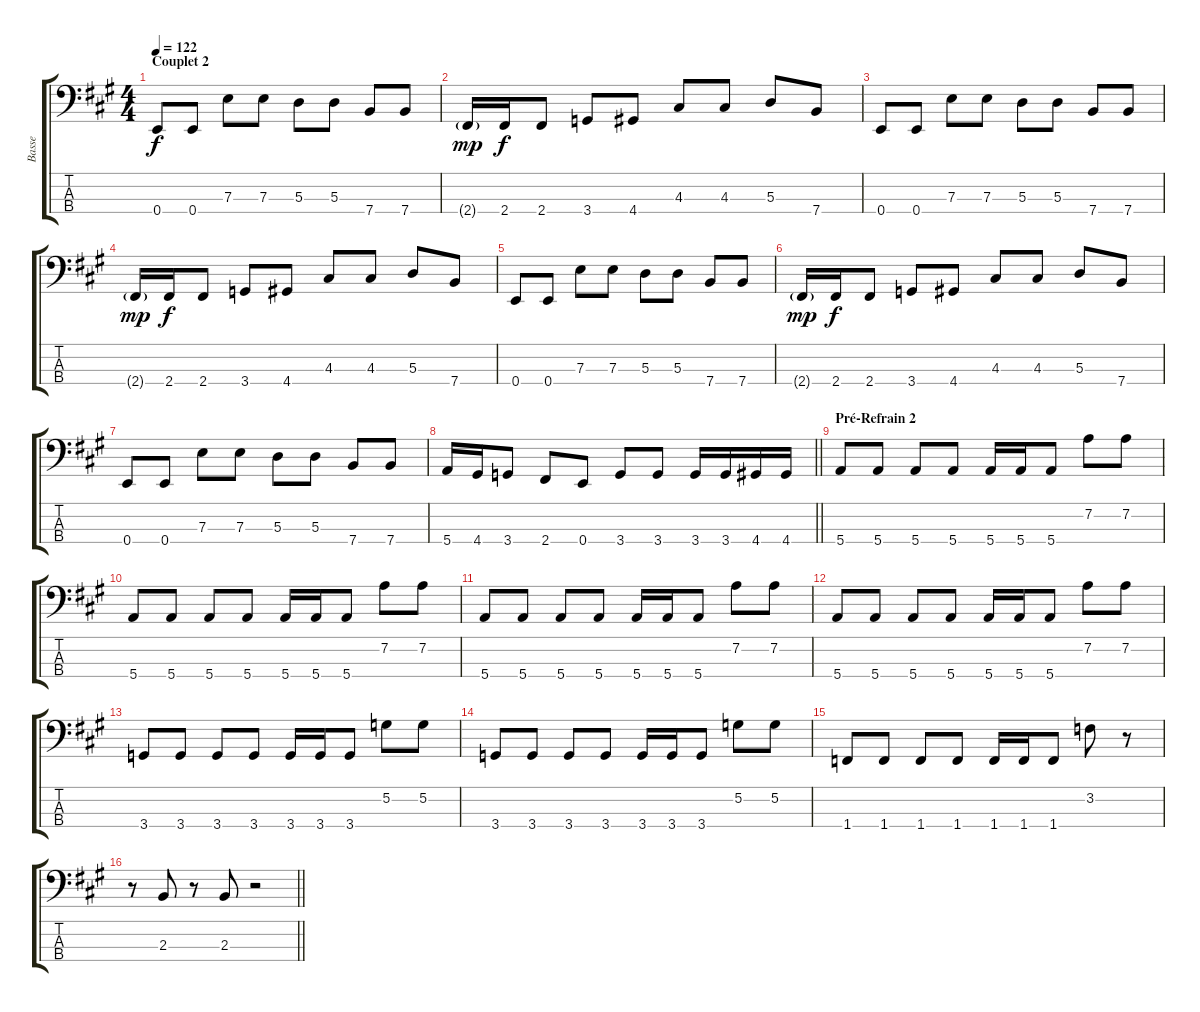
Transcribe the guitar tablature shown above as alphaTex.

\track ("Basse" "Basse") {instrument electricbassfinger}
\staff {score tabs}
\tuning (G2 D2 A1 E1) {hide}
\ts (4 4)
\section ("" "Couplet 2")
\tempo 122
\clef f4
\ks a
0.4.8{dy f} 0.4.8 7.3.8 7.3.8 5.3.8 5.3.8 7.4.8 7.4.8 |
2.4{g}.16{dy mp} 2.4.16{dy f} 2.4.8 3.4.8 4.4.8 4.3.8 4.3.8 5.3.8 7.4.8 |
0.4.8 0.4.8 7.3.8 7.3.8 5.3.8 5.3.8 7.4.8 7.4.8 |
2.4{g}.16{dy mp} 2.4.16{dy f} 2.4.8 3.4.8 4.4.8 4.3.8 4.3.8 5.3.8 7.4.8 |
0.4.8 0.4.8 7.3.8 7.3.8 5.3.8 5.3.8 7.4.8 7.4.8 |
2.4{g}.16{dy mp} 2.4.16{dy f} 2.4.8 3.4.8 4.4.8 4.3.8 4.3.8 5.3.8 7.4.8 |
0.4.8 0.4.8 7.3.8 7.3.8 5.3.8 5.3.8 7.4.8 7.4.8 |
\barLineRight lightlight
5.4.16 4.4.16 3.4.8 2.4.8 0.4.8 3.4.8 3.4.8 3.4.16 3.4.16 4.4.16 4.4.16 |
\section ("" "Pré-Refrain 2")
5.4.8 5.4.8 5.4.8 5.4.8 5.4.16 5.4.16 5.4.8 7.2.8 7.2.8 |
5.4.8 5.4.8 5.4.8 5.4.8 5.4.16 5.4.16 5.4.8 7.2.8 7.2.8 |
5.4.8 5.4.8 5.4.8 5.4.8 5.4.16 5.4.16 5.4.8 7.2.8 7.2.8 |
5.4.8 5.4.8 5.4.8 5.4.8 5.4.16 5.4.16 5.4.8 7.2.8 7.2.8 |
3.4.8 3.4.8 3.4.8 3.4.8 3.4.16 3.4.16 3.4.8 5.2.8 5.2.8 |
3.4.8 3.4.8 3.4.8 3.4.8 3.4.16 3.4.16 3.4.8 5.2.8 5.2.8 |
1.4.8 1.4.8 1.4.8 1.4.8 1.4.16 1.4.16 1.4.8 3.2.8 r.8 |
\barLineRight lightlight
r.8 2.3.8 r.8 2.3.8 r.2
